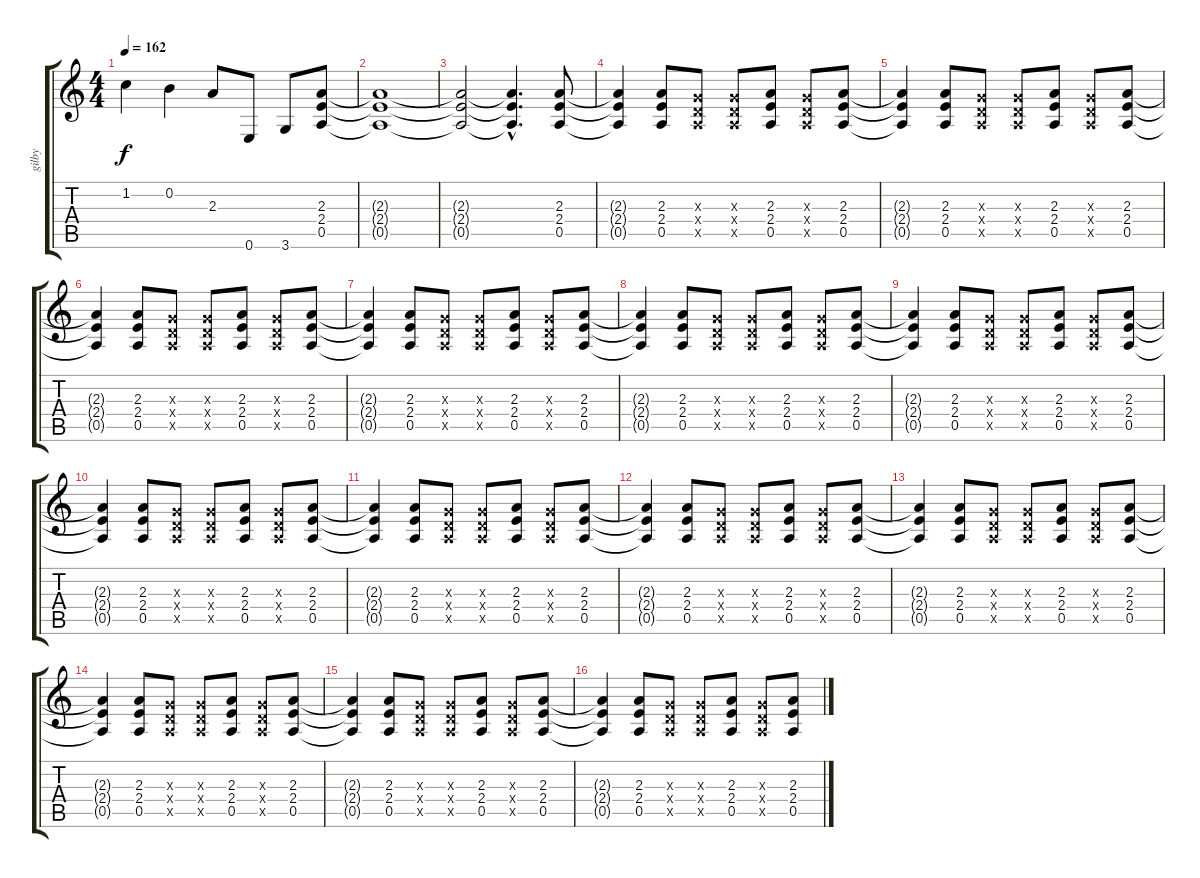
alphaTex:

\track ("gilby" "gilby") {instrument overdrivenguitar}
\staff {score tabs}
\tuning (E4 B3 G3 D3 A2 E2) {hide}
\ts (4 4)
\tempo 162
\clef g2
\ks c
1.2.4{dy f} 0.2.4 2.3.8 0.6.8 3.6.8 (2.3 2.4 0.5).8 |
(2.3{t} 2.4{t} 0.5{t}).1 |
(2.3{t} 2.4{t} 0.5{t}).2 (2.3{hac t} 2.4{hac t} 0.5{hac t}).4{d} (2.3 2.4 0.5).8 |
(2.3{t} 2.4{t} 0.5{t}).4 (2.3 2.4 0.5).8 (0.3{x} 0.4{x} 0.5{x}).8 (0.3{x} 0.4{x} 0.5{x}).8 (2.3 2.4 0.5).8 (0.3{x} 0.4{x} 0.5{x}).8 (2.3 2.4 0.5).8 |
(2.3{t} 2.4{t} 0.5{t}).4 (2.3 2.4 0.5).8 (0.3{x} 0.4{x} 0.5{x}).8 (0.3{x} 0.4{x} 0.5{x}).8 (2.3 2.4 0.5).8 (0.3{x} 0.4{x} 0.5{x}).8 (2.3 2.4 0.5).8 |
(2.3{t} 2.4{t} 0.5{t}).4 (2.3 2.4 0.5).8 (0.3{x} 0.4{x} 0.5{x}).8 (0.3{x} 0.4{x} 0.5{x}).8 (2.3 2.4 0.5).8 (0.3{x} 0.4{x} 0.5{x}).8 (2.3 2.4 0.5).8 |
(2.3{t} 2.4{t} 0.5{t}).4 (2.3 2.4 0.5).8 (0.3{x} 0.4{x} 0.5{x}).8 (0.3{x} 0.4{x} 0.5{x}).8 (2.3 2.4 0.5).8 (0.3{x} 0.4{x} 0.5{x}).8 (2.3 2.4 0.5).8 |
(2.3{t} 2.4{t} 0.5{t}).4 (2.3 2.4 0.5).8 (0.3{x} 0.4{x} 0.5{x}).8 (0.3{x} 0.4{x} 0.5{x}).8 (2.3 2.4 0.5).8 (0.3{x} 0.4{x} 0.5{x}).8 (2.3 2.4 0.5).8 |
(2.3{t} 2.4{t} 0.5{t}).4 (2.3 2.4 0.5).8 (0.3{x} 0.4{x} 0.5{x}).8 (0.3{x} 0.4{x} 0.5{x}).8 (2.3 2.4 0.5).8 (0.3{x} 0.4{x} 0.5{x}).8 (2.3 2.4 0.5).8 |
(2.3{t} 2.4{t} 0.5{t}).4 (2.3 2.4 0.5).8 (0.3{x} 0.4{x} 0.5{x}).8 (0.3{x} 0.4{x} 0.5{x}).8 (2.3 2.4 0.5).8 (0.3{x} 0.4{x} 0.5{x}).8 (2.3 2.4 0.5).8 |
(2.3{t} 2.4{t} 0.5{t}).4 (2.3 2.4 0.5).8 (0.3{x} 0.4{x} 0.5{x}).8 (0.3{x} 0.4{x} 0.5{x}).8 (2.3 2.4 0.5).8 (0.3{x} 0.4{x} 0.5{x}).8 (2.3 2.4 0.5).8 |
(2.3{t} 2.4{t} 0.5{t}).4 (2.3 2.4 0.5).8 (0.3{x} 0.4{x} 0.5{x}).8 (0.3{x} 0.4{x} 0.5{x}).8 (2.3 2.4 0.5).8 (0.3{x} 0.4{x} 0.5{x}).8 (2.3 2.4 0.5).8 |
(2.3{t} 2.4{t} 0.5{t}).4 (2.3 2.4 0.5).8 (0.3{x} 0.4{x} 0.5{x}).8 (0.3{x} 0.4{x} 0.5{x}).8 (2.3 2.4 0.5).8 (0.3{x} 0.4{x} 0.5{x}).8 (2.3 2.4 0.5).8 |
(2.3{t} 2.4{t} 0.5{t}).4 (2.3 2.4 0.5).8 (0.3{x} 0.4{x} 0.5{x}).8 (0.3{x} 0.4{x} 0.5{x}).8 (2.3 2.4 0.5).8 (0.3{x} 0.4{x} 0.5{x}).8 (2.3 2.4 0.5).8 |
(2.3{t} 2.4{t} 0.5{t}).4 (2.3 2.4 0.5).8 (0.3{x} 0.4{x} 0.5{x}).8 (0.3{x} 0.4{x} 0.5{x}).8 (2.3 2.4 0.5).8 (0.3{x} 0.4{x} 0.5{x}).8 (2.3 2.4 0.5).8 |
(2.3{t} 2.4{t} 0.5{t}).4 (2.3 2.4 0.5).8 (0.3{x} 0.4{x} 0.5{x}).8 (0.3{x} 0.4{x} 0.5{x}).8 (2.3 2.4 0.5).8 (0.3{x} 0.4{x} 0.5{x}).8 (2.3 2.4 0.5).8
